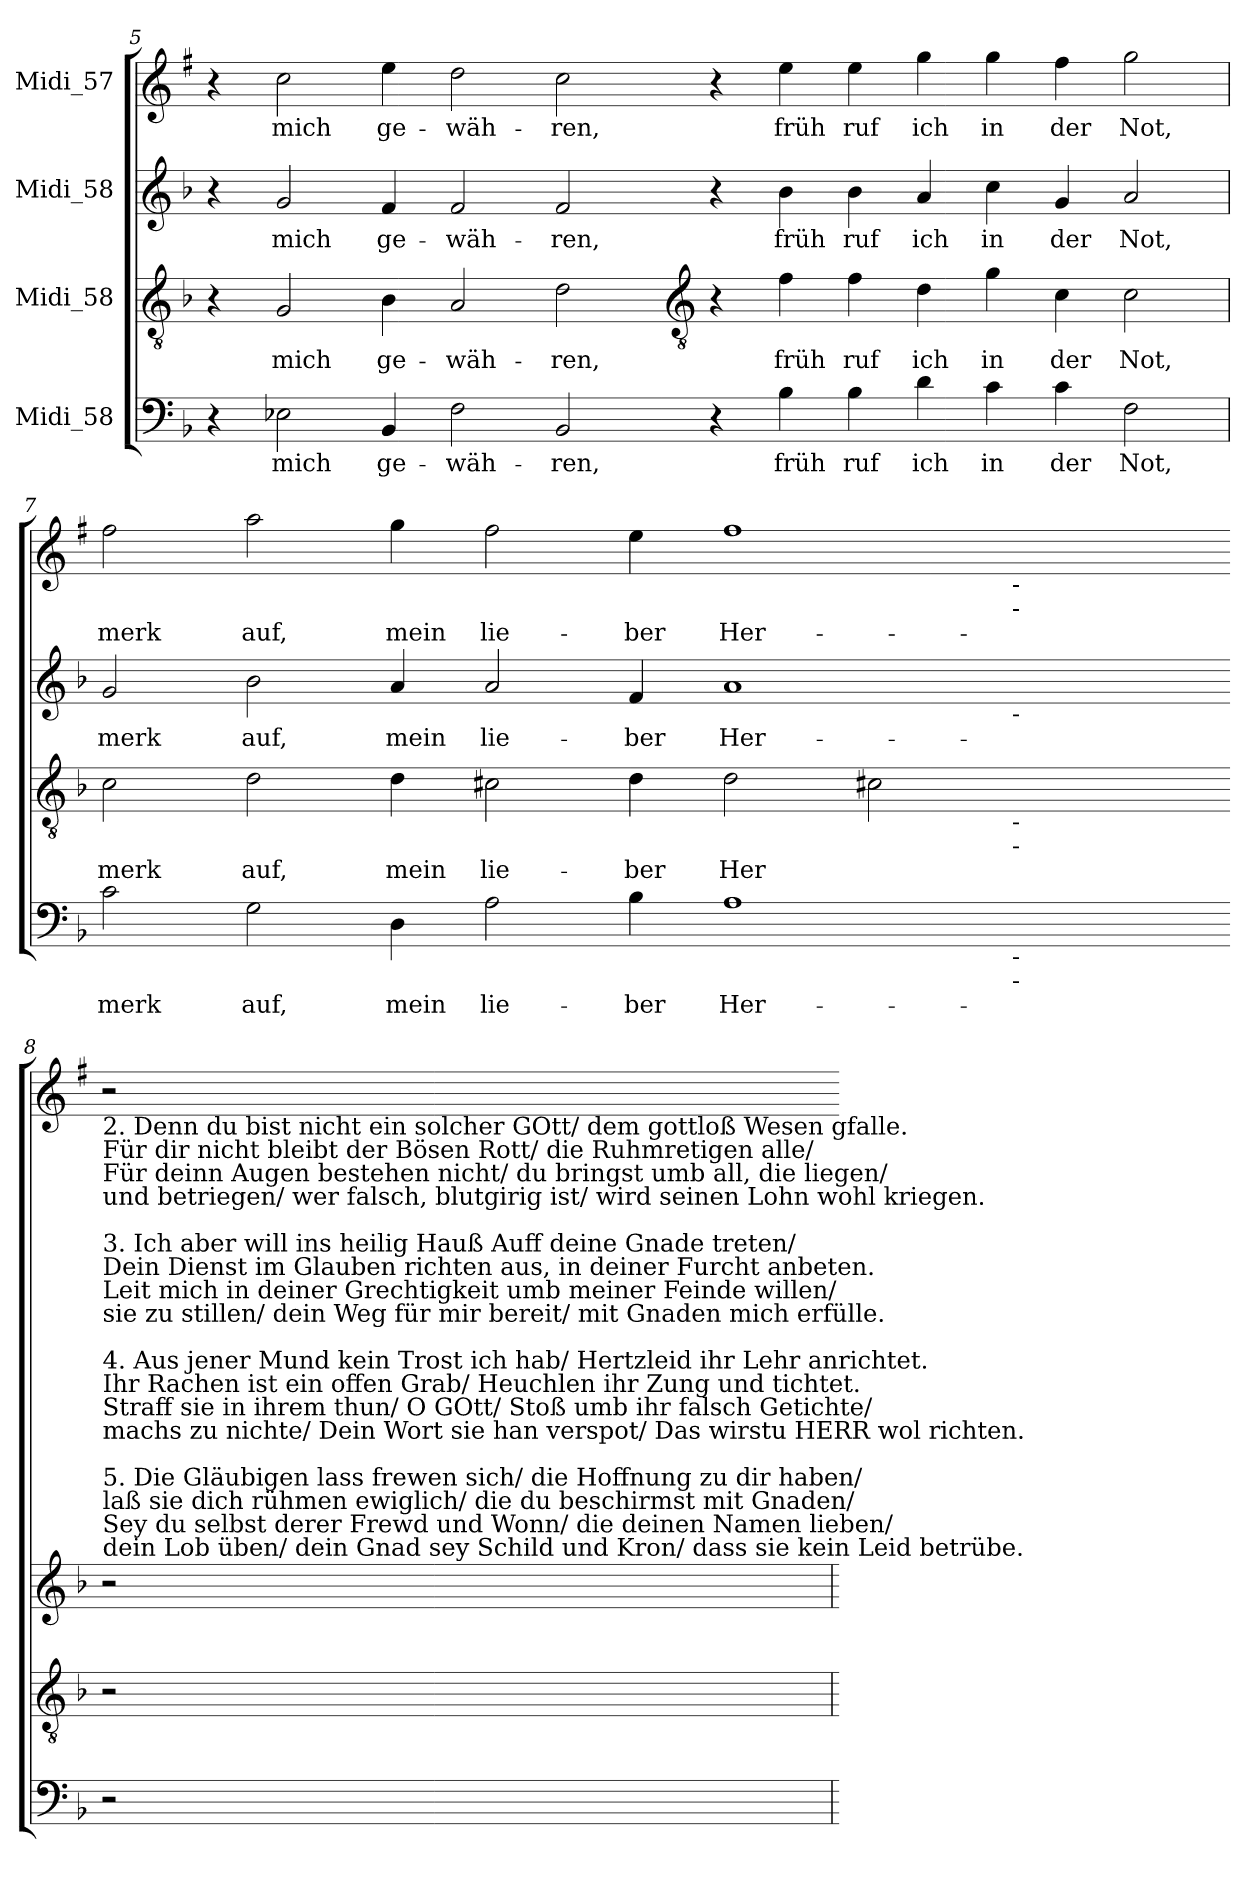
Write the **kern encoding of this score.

**kern	**text	**kern	**text	**kern	**text	**kern	**text
*part4	*part4	*part3	*part3	*part2	*part2	*part1	*part1
*staff4	*staff4	*staff3	*staff3	*staff2	*staff2	*staff1	*staff1
*I"Midi_58	*	*I"Midi_58	*	*I"Midi_58	*	*I"Midi_57	*
*clefF4	*	*clefGv2	*	*clefG2	*	*clefG2	*
*	*	*	*	*	*	*ITrd1c2	*
*k[b-]	*	*k[b-]	*	*k[b-]	*	*k[b-]	*
*F:	*	*F:	*	*F:	*	*F:	*
=5	=5	=5	=5	=5	=5	=5	=5
4r	.	4r	.	4r	.	4r	.
!	!LO:LY:b	!	!LO:LY:b	!	!LO:LY:b	!	!LO:LY:b
2E-X	mich	2G	mich	2g	mich	2b-	mich
!	!LO:LY:b	!	!LO:LY:b	!	!LO:LY:b	!	!LO:LY:b
4BB-	ge-	4B-	ge-	4f	ge-	4dd	ge-
!	!LO:LY:b	!	!LO:LY:b	!	!LO:LY:b	!	!LO:LY:b
2F	-wäh-	2A	-wäh-	2f	-wäh-	2cc	-wäh-
!	!LO:LY:b	!	!LO:LY:b	!	!LO:LY:b	!	!LO:LY:b
2BB-	-ren,	2d	-ren,	2f	-ren,	2b-	-ren,
!!LO:LB:g=z
=6-	=6-	=6-	=6-	=6-	=6-	=6-	=6-
*	*	*clefGv2	*	*	*	*	*
4r	.	4r	.	4r	.	4r	.
!	!LO:LY:b	!	!LO:LY:b	!	!LO:LY:b	!	!LO:LY:b
4B-	früh	4f	früh	4b-	früh	4dd	früh
!	!LO:LY:b	!	!LO:LY:b	!	!LO:LY:b	!	!LO:LY:b
4B-	ruf	4f	ruf	4b-	ruf	4dd	ruf
!	!LO:LY:b	!	!LO:LY:b	!	!LO:LY:b	!	!LO:LY:b
4d	ich	4d	ich	4a	ich	4ff	ich
!	!LO:LY:b	!	!LO:LY:b	!	!LO:LY:b	!	!LO:LY:b
4c	in	4g	in	4cc	in	4ff	in
!	!LO:LY:b	!	!LO:LY:b	!	!LO:LY:b	!	!LO:LY:b
4c	der	4c	der	4g	der	4ee	der
!	!LO:LY:b	!	!LO:LY:b	!	!LO:LY:b	!	!LO:LY:b
2F	Not,	2c	Not,	2a	Not,	2ff	Not,
=7	=7	=7	=7	=7	=7	=7	=7
!	!LO:LY:b	!	!LO:LY:b	!	!LO:LY:b	!	!LO:LY:b
2c	merk	2c	merk	2g	merk	2ee	merk
!	!LO:LY:b	!	!LO:LY:b	!	!LO:LY:b	!	!LO:LY:b
2G	auf,	2d	auf,	2b-	auf,	2gg	auf,
!	!LO:LY:b	!	!LO:LY:b	!	!LO:LY:b	!	!LO:LY:b
4D	mein	4d	mein	4a	mein	4ff	mein
!	!LO:LY:b	!	!LO:LY:b	!	!LO:LY:b	!	!LO:LY:b
2A	lie-	2c#X	lie-	2a	lie-	2ee	lie-
!	!LO:LY:b	!	!LO:LY:b	!	!LO:LY:b	!	!LO:LY:b
4B-	-ber	4d	-ber	4f	-ber	4dd	-ber
!	!LO:LY:b	!	!LO:LY:b	!	!LO:LY:b	!	!LO:LY:b
1A	Her-	2d	Her	1a	Her-	1ee	Her-
.	.	2c#X	.	.	.	.	.
!	!	!	!	!	!	!LO:TX:b:t=-	!
!	!	!	!	!	!	!LO:TX:b:t=-	!
!	!	!	!	!LO:TX:b:t=-	!	!	!
!	!	!LO:TX:b:t=-	!	!	!	!	!
!	!	!LO:TX:b:t=-	!	!	!	!	!
!LO:TX:b:t=-	!	!	!	!	!	!	!
!LO:TX:b:t=-	!	!	!	!	!	!	!
!	!LO:LY:b	!	!LO:LY:b	!	!LO:LY:b	!	!LO:LY:b
1Dyy	-re.	1dyy	re.	1ayy	-re.	1ddyy	-re.
!!LO:LB:g=z
=8-	=8-	=8-	=8-	=8-	=8-	=8-	=8-
!	!	!	!	!	!	!LO:TX:b:t=2. Denn du bist nicht ein solcher GOtt/ dem gottloß Wesen gfalle.\nFür dir nicht bleibt der Bösen Rott/ die Ruhmretigen alle/\nFür deinn Augen bestehen nicht/ du bringst umb all, die liegen/\nund betriegen/ wer falsch, blutgirig ist/ wird seinen Lohn wohl kriegen.\n\n3. Ich aber will ins heilig Hauß Auff deine Gnade treten/\nDein Dienst im Glauben richten aus, in deiner Furcht anbeten.\nLeit mich in deiner Grechtigkeit umb meiner Feinde willen/\nsie zu stillen/ dein Weg für mir bereit/ mit Gnaden mich erfülle.\n\n4. Aus jener Mund kein Trost ich hab/ Hertzleid ihr Lehr anrichtet.\nIhr Rachen ist ein offen Grab/ Heuchlen ihr Zung und tichtet.\nStraff sie in ihrem thun/ O GOtt/ Stoß umb ihr falsch Getichte/\nmachs zu nichte/ Dein Wort sie han verspot/ Das wirstu HERR wol richten.\n\n5. Die Gläubigen lass frewen sich/ die Hoffnung zu dir haben/\nlaß sie dich rühmen ewiglich/ die du beschirmst mit Gnaden/\nSey du selbst derer Frewd und Wonn/ die deinen Namen lieben/\ndein Lob üben/ dein Gnad sey Schild und Kron/ dass sie kein Leid betrübe.	!
2r	.	2r	.	2r	.	2r	.
=	=-	=	=-	=	=-	=-	=-
*-	*-	*-	*-	*-	*-	*-	*-
